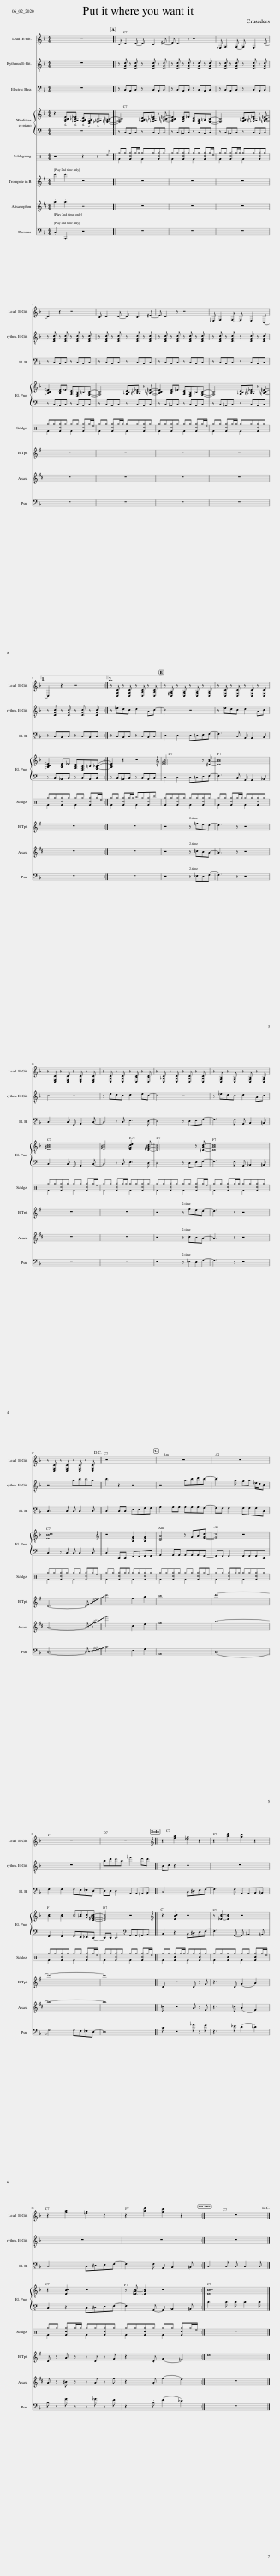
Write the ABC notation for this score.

X:1
%%score 1 2 3 { 4 | 5 } ( 6 7 ) 8 9 10
L:1/8
M:4/4
I:linebreak $
K:F
V:1 treble
V:2 treble-8
V:3 bass-8
V:4 treble
V:5 bass
V:6 perc
K:none
V:7 perc
K:none
V:8 treble transpose=-2
V:9 treble transpose=-9
V:10 bass
V:1
 z8 |: B, C2 C- C B,2 ^D- | D C2 z z4 | _E, F,2 F,- F, E,2 C- |$ C2 z2 z4 | %5
 B, C2 C- C B,2 ^D- | D C2 z z4 | _E, F,2 F,- F, E,2 (C, |1$ C,2) z2 z4 :|2 z [C,G,C] z [C,G,C] z [C,A,C] z [C,A,C] || %10
 z [C,^F,A,] z [C,F,A,] z [C,F,A,] z [C,F,A,] | z [C,F,C] z [C,F,C] z [C,F,C] z [C,F,C] |$ z [C,E,C] z [C,E,C] z [C,E,C] z [C,E,C] | z [C,G,C] z [C,G,C] z [C,A,C] z [C,A,C] | z [C,_G,C] z [C,G,C] z [C,G,C] z [C,G,C] | %15
 z [C,F,A,] z [C,F,A,] z [C,F,A,] z [C,F,A,] |$ z [C,E,C] z [C,E,C] z [C,E,C] z [C,E,C]!D.C.! || z8 | z8 | z8 |$ %20
 z8 | z8 |:[K:treble] z2 [fa]2 [_eg]2 z2 | z2 [ad']2 [gc']2 z2 |$ z2 [fa]2 [_eg]2 z2 | %25
 z2 [ad']2 [gc']2 z2 :| z8!D.C.! |] %27
V:2
 z8 |: z [CGc] z [CGc] z [CGc] z [CGc] | z [CGc] z [CGc] z [CGc] z [CGc] | z [CGc] z [CGc] z [CGc] z [CGc] |$ z [CGc] z [CGc] z [CGc] z [CGc] | %5
 z [CGc] z [CGc] z [CGc] z [CGc] | z [CGc] z [CGc] z [CGc] z [CGc] | z [CGc] z [CGc] z [CGc] z [CGc] |1$ z [CGc] z [CGc] z [CGc] z [CGc] :|2 z _edc d2 Ac- || %10
 c4 z4 | z _edc d2 Ac |$ c4 z4 | z edc d2 ec- | c4 z4 | %15
 z _edc d2 Ac |$ z4 ac'c'a || c'2 z2 z4 | z4 ac'd'c'- | c'3 a ga _e/d/c |$ %20
 z8 | ac'c'a _e'2 d'c' |: Bc z2 z4 | z8 |$ z8 | %25
 z8 :| z8 |] %27
V:3
 z8 |: z C,B,,C, z C,B,,C, | z C,B,,C, z C,B,,C, | z C,B,,C, z C,B,,C, |$ z C,B,,C, z C,B,,C, | %5
 z C,B,,C, z C,B,,C, | z C,B,,C, z C,B,,C, | z C,B,,C, z C,B,,C, |1$ z C,B,,C, z C,B,,C, :|2 z C,B,,C, z C,B,,C, || %10
 D,2 D,2 D,^D,E,F,- | F,3 C, A,, A,,2 B,, |$ C,3 C, G,, A,,2 C,- | C,2 z C, E,3 D,- | D,4 z D,E,F,- | %15
 F,3 F, A,, B,,2 =B,, |$ C,3 C, C, C,2 C, || C,2 C,C, E,E,G,G, | A,2 A,A, A,A,A,G,- | G,G, G,2 G,G,G,C, |$ %20
 F,2 F,2 F,E,_E,D,- | D,D, D,2 A,,A,,^A,,=B,, |: C,4 C,^D,E,F,- | F,3 F, A,,A,,B,,=B,, |$ C,4 C,^D,E,F,- | %25
 F,3 F, A,, B,,2 =B,, :| C,3 C, C, C,2 C, |] %27
V:4
 z2 .[G,B,CE].[_G,A,_C_E] .[F,_A,B,D].[D,F,A,B,].[_E,G,=A,C][=E,=G,B,=C]- |: [E,G,B,C]4 [F,_A,B,D][_G,=A,_C_E] z [=G,B,=C=E]- | [G,B,CE]2 [G,CE]_E [F,B,D][D,F,B,]=B,[E,G,C]- | [E,G,C]4 [F,_A,B,D][_G,=A,_C_E] z [=G,B,=C=E]- |$ [G,B,CE]2 [G,CE]_E [F,B,D][D,F,B,]=B,[E,G,C]- | %5
 [E,G,C]4 [F,_A,B,D][_G,=A,_C_E] z [=G,B,=C=E]- | [G,B,CE]2 [G,CE]_E [F,B,D][D,F,B,]=B,[E,G,C]- | [E,G,C]4 [F,_A,B,D][_G,=A,_C_E] z [=G,B,=C=E]- |1$ [G,B,CE]2 [G,CE]_E [F,B,D][D,F,B,]=B,([E,G,-_B,C-] :|2 [G,CE]2) z2 z4 || %10
[K:treble-8] [D^FAc]6 z [^DAc]- | [DAc]8 |$ [E^Ac]8 | [E^Ac]4 [E^Gcd]3 [D^F=Ac]- | [DFAc]6 z [^DAc]- | %15
 [DAc]8 |$ [EBc]8 ||[K:treble] z4 [B,EG]2 [B,EG]2 | [CEA]4 z GA[EGc]- | [EGc]4 z4 |$ %20
 [Ac]2 [Ac]2 [Ac][_Ac][Gc][D^F=Ac]- | [DFAc]4 z4 |:[K:treble-8] z2 [EBc]2 z4 | z [_EAc]- [EAc]2 z4 |$ z2 [EBc]2 z4 | %25
 z [_EAc]- [EAc]2 z4 :| [EBc]8 |] %27
V:5
 z8 |: z C,_B,,C, z C,B,,C, | z C,_B,,C, z C,B,,C, | z C,_B,,C, z C,B,,C, |$ z C,_B,,C, z C,B,,C, | %5
 z C,_B,,C, z C,B,,C, | z C,_B,,C, z C,B,,C, | z C,_B,,C, z C,B,,C, |1$ z C,_B,,C, z C,B,,C, :|2 z C,_B,,C, z C,B,,C, || %10
 D,2 D,2 D,^D,E,F,- | F,3 C, A,, A,,2 _B,, |$ C,3 C, G,, A,,2 C,- | C,2 z C, E,3 D,- | D,4 z D,E,F,- | %15
 F,3 F, A,, _B,,2 =B,, |$ C,2 z C, C, C,2 C, || C,2 C,,C,, E,,E,,G,,G,, | A,,2 A,,A,, A,,A,,A,,G,,- | G,,G,, G,,2 G,,G,,G,,C,, |$ %20
 F,,2 F,,2 F,,E,,_E,,D,,- | D,,D,, D,,2[K:bass-8] A,,A,,^A,,=B,, |: C,2 z2 C,^D,E,F,- | F,3 A,,- A,, _B,,2 =B,, |$ C,2 z2 C,^D,E,F,- | %25
 F,3 A,,- A,, _B,,2 =B,, :| C3 C C C2 C |] %27
V:6
[K:C] z4 z2 z ^e |: F2 [F^c]2 F2 [F^c]2 | F2 [F^c]2 F2 [F^c]2 | F2 [F^c]2 F2 [F^c]2 |$ F2 [F^c]2 F2 [F^c]2 | %5
 F2 [F^c]2 F2 [F^c]2 | F2 [F^c]2 F2 [F^c]2 | F2 [F^c]2 F2 [F^c]2 |1$ F2 [F^c]2 F2 [F^c]2 :|2 F2 [F^c]2 F2 [F^c]2 || %10
 F2 [F^c]2 F2 [F^c]2 | F2 [F^c]2 F2 [F^c]2 |$ F2 [F^c]2 F2 [F^c]2 | F2 [F^c]2 F2 [F^c]2 | F2 [F^c]2 F2 [F^c]2 | %15
 F2 [F^c]2 F2 [F^c]2 |$ F2 [F^c]2 F2 [F^c]2 || F2 [F^c]2 F2 [F^c]2 | F2 [F^c]2 F2 [F^c]2 | F2 [F^c]2 F2 [F^c]2 |$ %20
 F2 [F^c]2 F2 [F^c]2 | F2 [F^c]2 F2 [F^c]2 |: F2 [Fc]2 F2 [Fc]2 | F2 [Fc]2 F2 [Fc]2 |$ F2 [Fc]2 F2 [Fc]2 | %25
 F2 [Fc]2 F2 [Fc]2 :| z8 |] %27
V:7
[K:C] x8 |: ^g^g ^g^g/^g/ ^g^g^g^g | ^g^g^g^g ^g^g ^g^g/^e/ | ^g^g ^g^g/^g/ ^g^g^g^g |$ ^g^g^g^g ^g^g ^g^g/^e/ | %5
 ^g^g ^g^g/^g/ ^g^g^g^g | ^g^g^g^g ^g^g ^g^g/^e/ | ^g^g ^g^g/^g/ ^g^g^g^g |1$ ^g^g^g^g ^g^g ^g^g/^e/ :|2 ^g^g ^g^g/^g/ ^a^g^g^b || %10
 ^g^g^g^g ^g^g^g^g | ^g^g ^g^g/^g/ ^g^g^g^g |$ ^g^g^g^g ^g^g ^g^g/^e/ | ^g^g ^g^g/^g/ ^g^g^g^g | ^g^g^g^g ^g^g ^g^g/^e/ | %15
 ^g^g ^g^g/^g/ ^g^g^g^g |$ ^g^g^g^g ^g^g ^g^g/^e/ || ^g^g ^g^g/^g/ ^g^g^g^g | ^g^g^g^g ^g^g ^g^g/^e/ | ^g^g ^g^g/^g/ ^g^g^g^g |$ %20
 ^g^g^g^g ^g^g ^g^g/^e/ | ^g^g^g^g ^g^g ^g^g/^e/ |: ^g^g ^g^g/^g/ ^g^g^g^g | ^g^g^g^g ^g^g ^g^g/^e/ |$ ^g^g ^g^g/^g/ ^g^g^g^g | %25
 ^g^g^g^g ^g^g ^g^g/^e/ :| x8 |] %27
V:8
[K:G] .d'2 .d'2 z4 |: z8 | z8 | z8 |$ z8 | %5
 z8 | z8 | z8 |1$ z8 :|2 z8 || %10
 z4 z =fed- | d3 z z4 |$ z8 | z8 | z4 z =fed- | %15
 d3 z z4 |$ D6- !~(!D z || !~)!d'4 f2 a2 | b8 | d'8- |$ %20
 d'8- | d'8 |: D z4 D z G | z3 .D (G2 A2) |$ D z A z z D z G | %25
 z3 .D (G2 =F2) :| d8 |] %27
V:9
[K:D] .a2 .a2 z4 |: z8 | z8 | z8 |$ z8 | %5
 z8 | z8 | z8 |1$ z8 :|2 z8 || %10
 z4 z =cBA- | A3 z z4 |$ z8 | z8 | z4 z =cBA- | %15
 A3 z z4 |$ A6- !~(!A z || !~)!a'4 c2 e2 | f8 | a8- |$ %20
 a8- | a8 |: =c z4 A z F | z3 .=c (A2 F2) |$ A z ^B z z A z f | %25
 z3 .A (f2 e2) :| z8 |] %27
V:10
 .C,2 .C,,2 z4 |: z8 | z8 | z8 |$ z8 | %5
 z8 | z8 | z8 |1$ z8 :|2 z8 || %10
 z4 z _E,D,F,- | F,3 z z4 |$ z8 | z8 | z4 z _E,D,F,- | %15
 F,3 z z4 |$ C,6- !~(!C, z || !~)!C4 E,2 G,2 | A,,8 | (C,8 |$ %20
 F,4) F,E,_E,D,- | D,8 |: C z4 _G z F | z3 ._E (D2 _D2) |$ C z G z z _G z F | %25
 z3 .C (F2 _E2) :| z8 |] %27
